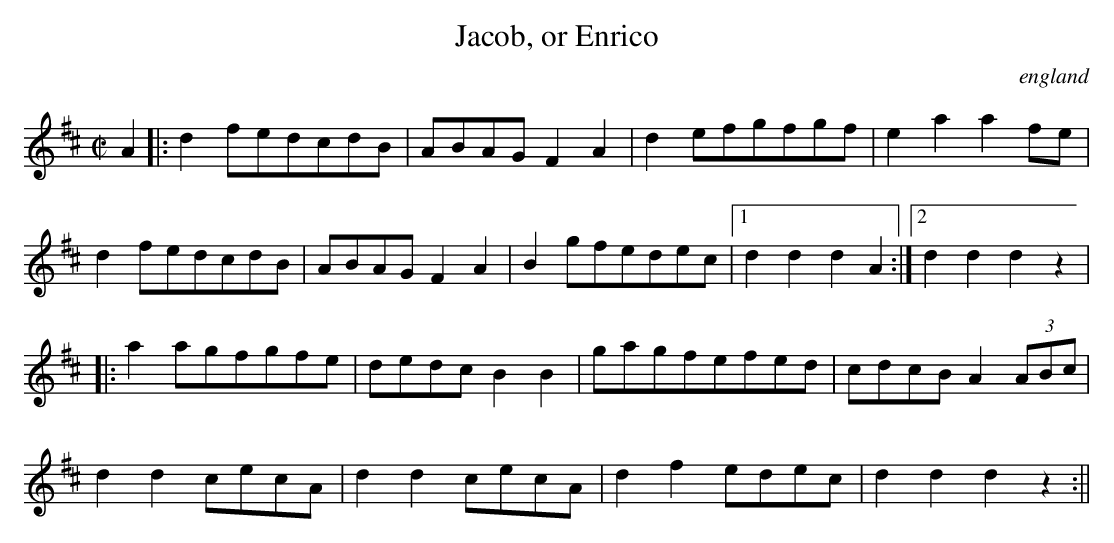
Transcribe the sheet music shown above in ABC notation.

X:1
T:Jacob, or Enrico
O:england
M:C|
L:1/8
K:D
A2|:d2fedcdB|ABAGF2A2|d2efgfgf|e2a2a2fe|
d2fedcdB|ABAGF2A2|B2gfedec|1d2d2d2A2:|2d2d2d2z2|
|:a2agfgfe|dedcB2B2|gagfefed|cdcBA2(3ABc|
d2d2cecA|d2d2cecA|d2f2edec|d2d2d2z2:||
